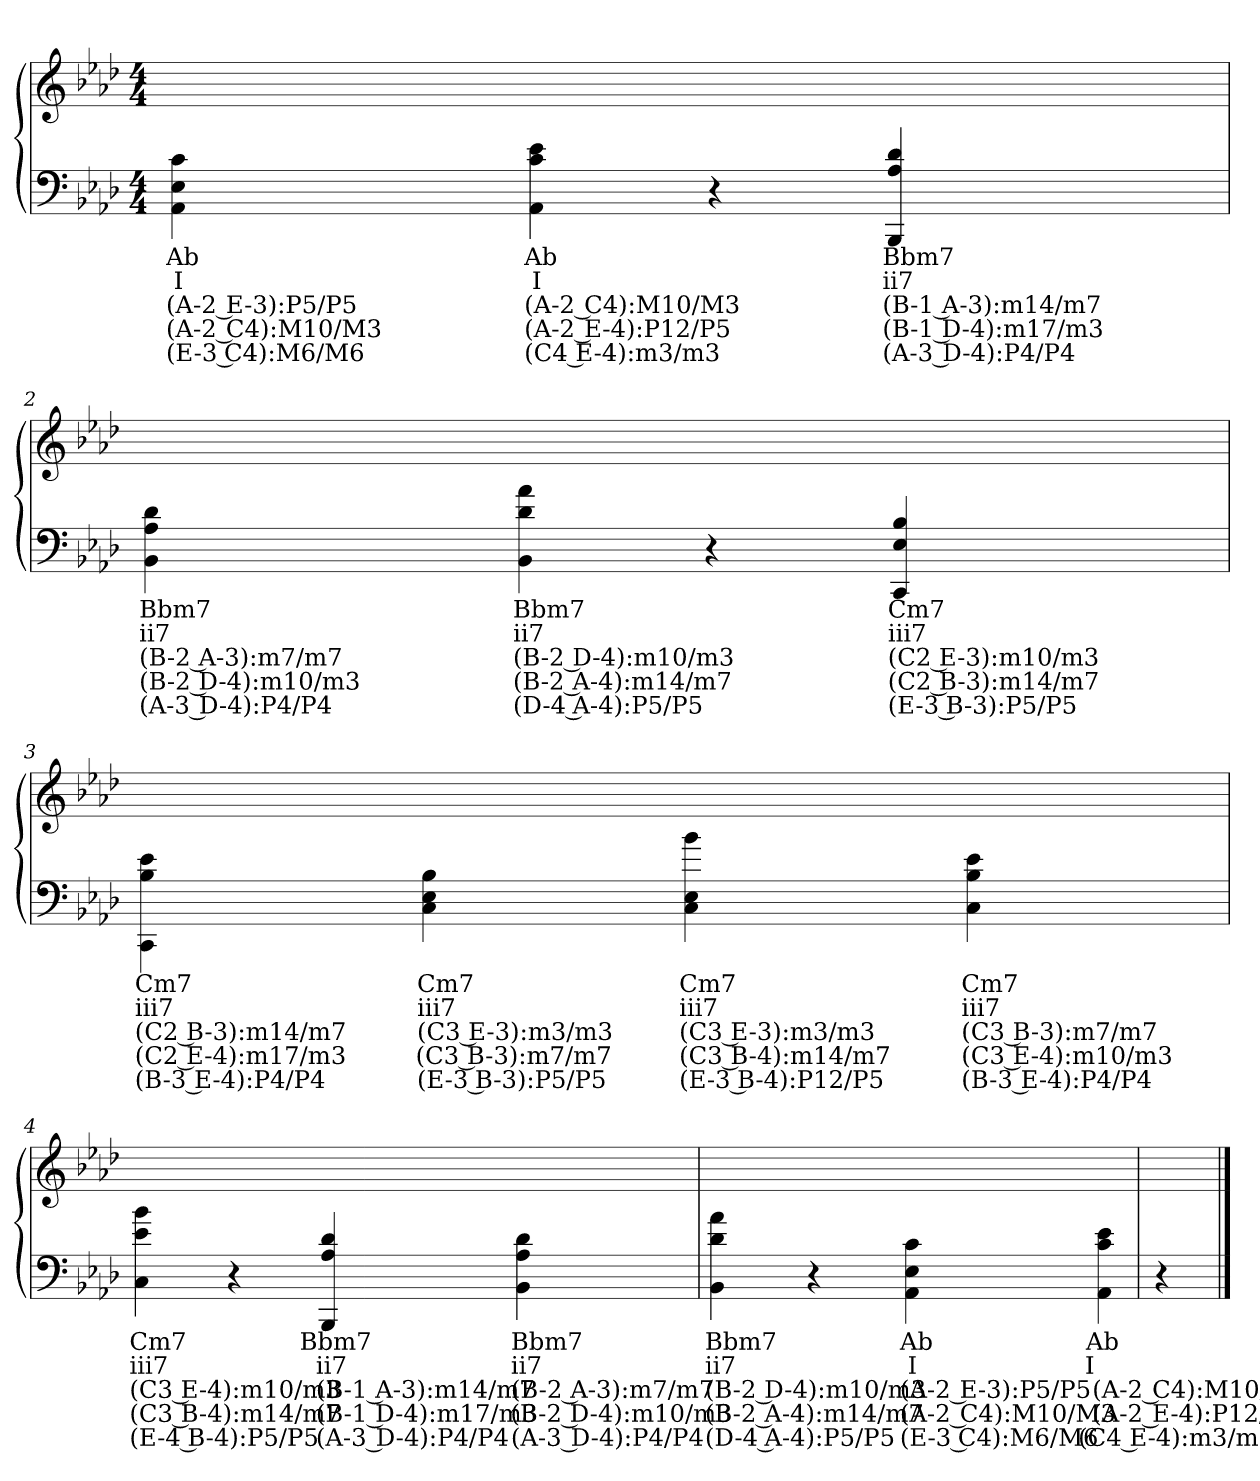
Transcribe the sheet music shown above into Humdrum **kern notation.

**kern	**text	**text	**text	**text	**text	**kern
*part2	*part2	*part2	*part2	*part2	*part2	*part1
*staff2	*staff2	*staff2	*staff2	*staff2	*staff2	*staff1
*clefF4	*	*	*	*	*	*clefG2
*k[b-e-a-d-]	*	*	*	*	*	*k[b-e-a-d-]
*A-:	*	*	*	*	*	*A-:
*M4/4	*	*	*	*	*	*M4/4
*MM60	*	*	*	*	*	*MM60
=1	=1	=1	=1	=1	=1	=1
4AA- 4E- 4c	Ab	I	(A-2 E-3):P5/P5	(A-2 C4):M10/M3	(E-3 C4):M6/M6	1ryy
4AA- 4c 4e-	Ab	I	(A-2 C4):M10/M3	(A-2 E-4):P12/P5	(C4 E-4):m3/m3	.
4r	.	.	.	.	.	.
4BBB- 4A- 4d-	Bbm7	ii7	(B-1 A-3):m14/m7	(B-1 D-4):m17/m3	(A-3 D-4):P4/P4	.
=2	=2	=2	=2	=2	=2	=2
4BB- 4A- 4d-	Bbm7	ii7	(B-2 A-3):m7/m7	(B-2 D-4):m10/m3	(A-3 D-4):P4/P4	1ryy
4BB- 4d- 4a-	Bbm7	ii7	(B-2 D-4):m10/m3	(B-2 A-4):m14/m7	(D-4 A-4):P5/P5	.
4r	.	.	.	.	.	.
4CC 4E- 4B-	Cm7	iii7	(C2 E-3):m10/m3	(C2 B-3):m14/m7	(E-3 B-3):P5/P5	.
=3	=3	=3	=3	=3	=3	=3
4CC 4B- 4e-	Cm7	iii7	(C2 B-3):m14/m7	(C2 E-4):m17/m3	(B-3 E-4):P4/P4	1ryy
4C 4E- 4B-	Cm7	iii7	(C3 E-3):m3/m3	(C3 B-3):m7/m7	(E-3 B-3):P5/P5	.
4C 4E- 4b-	Cm7	iii7	(C3 E-3):m3/m3	(C3 B-4):m14/m7	(E-3 B-4):P12/P5	.
4C 4B- 4e-	Cm7	iii7	(C3 B-3):m7/m7	(C3 E-4):m10/m3	(B-3 E-4):P4/P4	.
=4	=4	=4	=4	=4	=4	=4
4C 4e- 4b-	Cm7	iii7	(C3 E-4):m10/m3	(C3 B-4):m14/m7	(E-4 B-4):P5/P5	1ryy
4r	.	.	.	.	.	.
4BBB- 4A- 4d-	Bbm7	ii7	(B-1 A-3):m14/m7	(B-1 D-4):m17/m3	(A-3 D-4):P4/P4	.
4BB- 4A- 4d-	Bbm7	ii7	(B-2 A-3):m7/m7	(B-2 D-4):m10/m3	(A-3 D-4):P4/P4	.
=5	=5	=5	=5	=5	=5	=5
4BB- 4d- 4a-	Bbm7	ii7	(B-2 D-4):m10/m3	(B-2 A-4):m14/m7	(D-4 A-4):P5/P5	1ryy
4r	.	.	.	.	.	.
4AA- 4E- 4c	Ab	I	(A-2 E-3):P5/P5	(A-2 C4):M10/M3	(E-3 C4):M6/M6	.
4AA- 4c 4e-	Ab	I	(A-2 C4):M10/M3	(A-2 E-4):P12/P5	(C4 E-4):m3/m3	.
=6	=6	=6	=6	=6	=6	=6
4r	.	.	.	.	.	4ryy
==	==	==	==	==	==	==
*-	*-	*-	*-	*-	*-	*-
